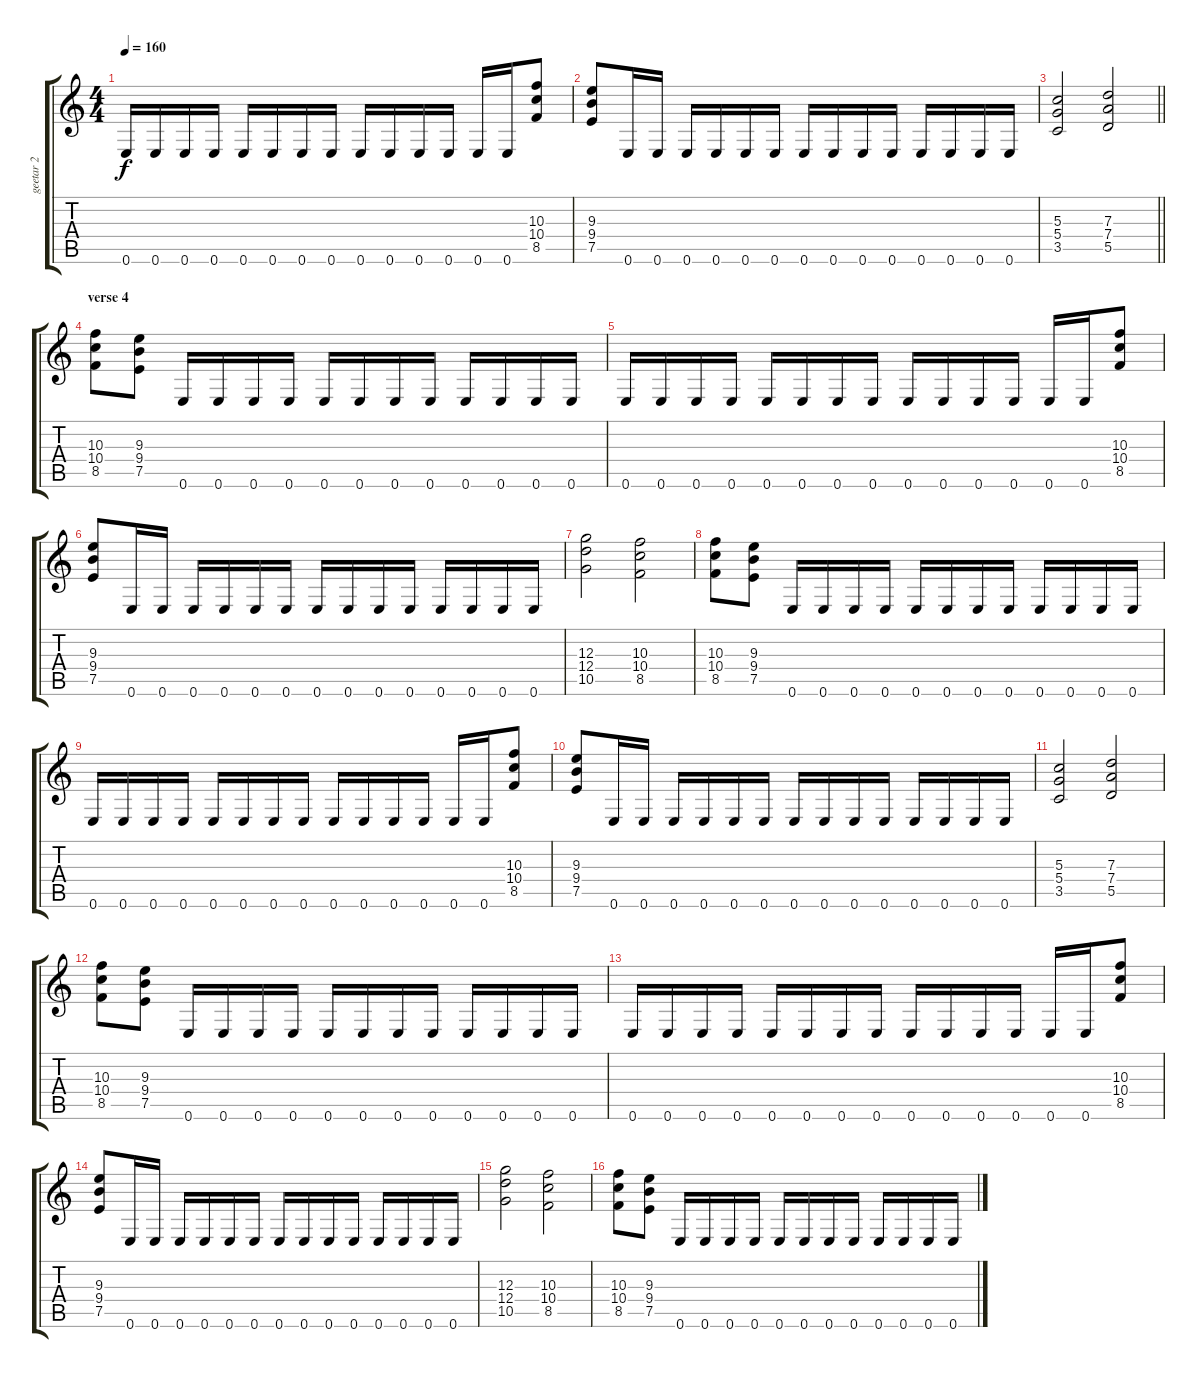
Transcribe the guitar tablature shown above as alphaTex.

\track ("geetar 2" "geetar 2") {instrument distortionguitar}
\staff {score tabs}
\tuning (E4 B3 G3 D3 A2 E2) {hide}
\ts (4 4)
\tempo 160
\clef g2
\ks c
0.6.16{dy f} 0.6.16 0.6.16 0.6.16 0.6.16 0.6.16 0.6.16 0.6.16 0.6.16 0.6.16 0.6.16 0.6.16 0.6.16 0.6.16 (10.3 10.4 8.5).8 |
(9.3 9.4 7.5).8 0.6.16 0.6.16 0.6.16 0.6.16 0.6.16 0.6.16 0.6.16 0.6.16 0.6.16 0.6.16 0.6.16 0.6.16 0.6.16 0.6.16 |
\barLineRight lightlight
(5.3 5.4 3.5).2 (7.3 7.4 5.5).2 |
\section ("" "verse 4")
(10.3 10.4 8.5).8 (9.3 9.4 7.5).8 0.6.16 0.6.16 0.6.16 0.6.16 0.6.16 0.6.16 0.6.16 0.6.16 0.6.16 0.6.16 0.6.16 0.6.16 |
0.6.16 0.6.16 0.6.16 0.6.16 0.6.16 0.6.16 0.6.16 0.6.16 0.6.16 0.6.16 0.6.16 0.6.16 0.6.16 0.6.16 (10.3 10.4 8.5).8 |
(9.3 9.4 7.5).8 0.6.16 0.6.16 0.6.16 0.6.16 0.6.16 0.6.16 0.6.16 0.6.16 0.6.16 0.6.16 0.6.16 0.6.16 0.6.16 0.6.16 |
(12.3 12.4 10.5).2 (10.3 10.4 8.5).2 |
(10.3 10.4 8.5).8 (9.3 9.4 7.5).8 0.6.16 0.6.16 0.6.16 0.6.16 0.6.16 0.6.16 0.6.16 0.6.16 0.6.16 0.6.16 0.6.16 0.6.16 |
0.6.16 0.6.16 0.6.16 0.6.16 0.6.16 0.6.16 0.6.16 0.6.16 0.6.16 0.6.16 0.6.16 0.6.16 0.6.16 0.6.16 (10.3 10.4 8.5).8 |
(9.3 9.4 7.5).8 0.6.16 0.6.16 0.6.16 0.6.16 0.6.16 0.6.16 0.6.16 0.6.16 0.6.16 0.6.16 0.6.16 0.6.16 0.6.16 0.6.16 |
(5.3 5.4 3.5).2 (7.3 7.4 5.5).2 |
(10.3 10.4 8.5).8 (9.3 9.4 7.5).8 0.6.16 0.6.16 0.6.16 0.6.16 0.6.16 0.6.16 0.6.16 0.6.16 0.6.16 0.6.16 0.6.16 0.6.16 |
0.6.16 0.6.16 0.6.16 0.6.16 0.6.16 0.6.16 0.6.16 0.6.16 0.6.16 0.6.16 0.6.16 0.6.16 0.6.16 0.6.16 (10.3 10.4 8.5).8 |
(9.3 9.4 7.5).8 0.6.16 0.6.16 0.6.16 0.6.16 0.6.16 0.6.16 0.6.16 0.6.16 0.6.16 0.6.16 0.6.16 0.6.16 0.6.16 0.6.16 |
(12.3 12.4 10.5).2 (10.3 10.4 8.5).2 |
(10.3 10.4 8.5).8 (9.3 9.4 7.5).8 0.6.16 0.6.16 0.6.16 0.6.16 0.6.16 0.6.16 0.6.16 0.6.16 0.6.16 0.6.16 0.6.16 0.6.16
